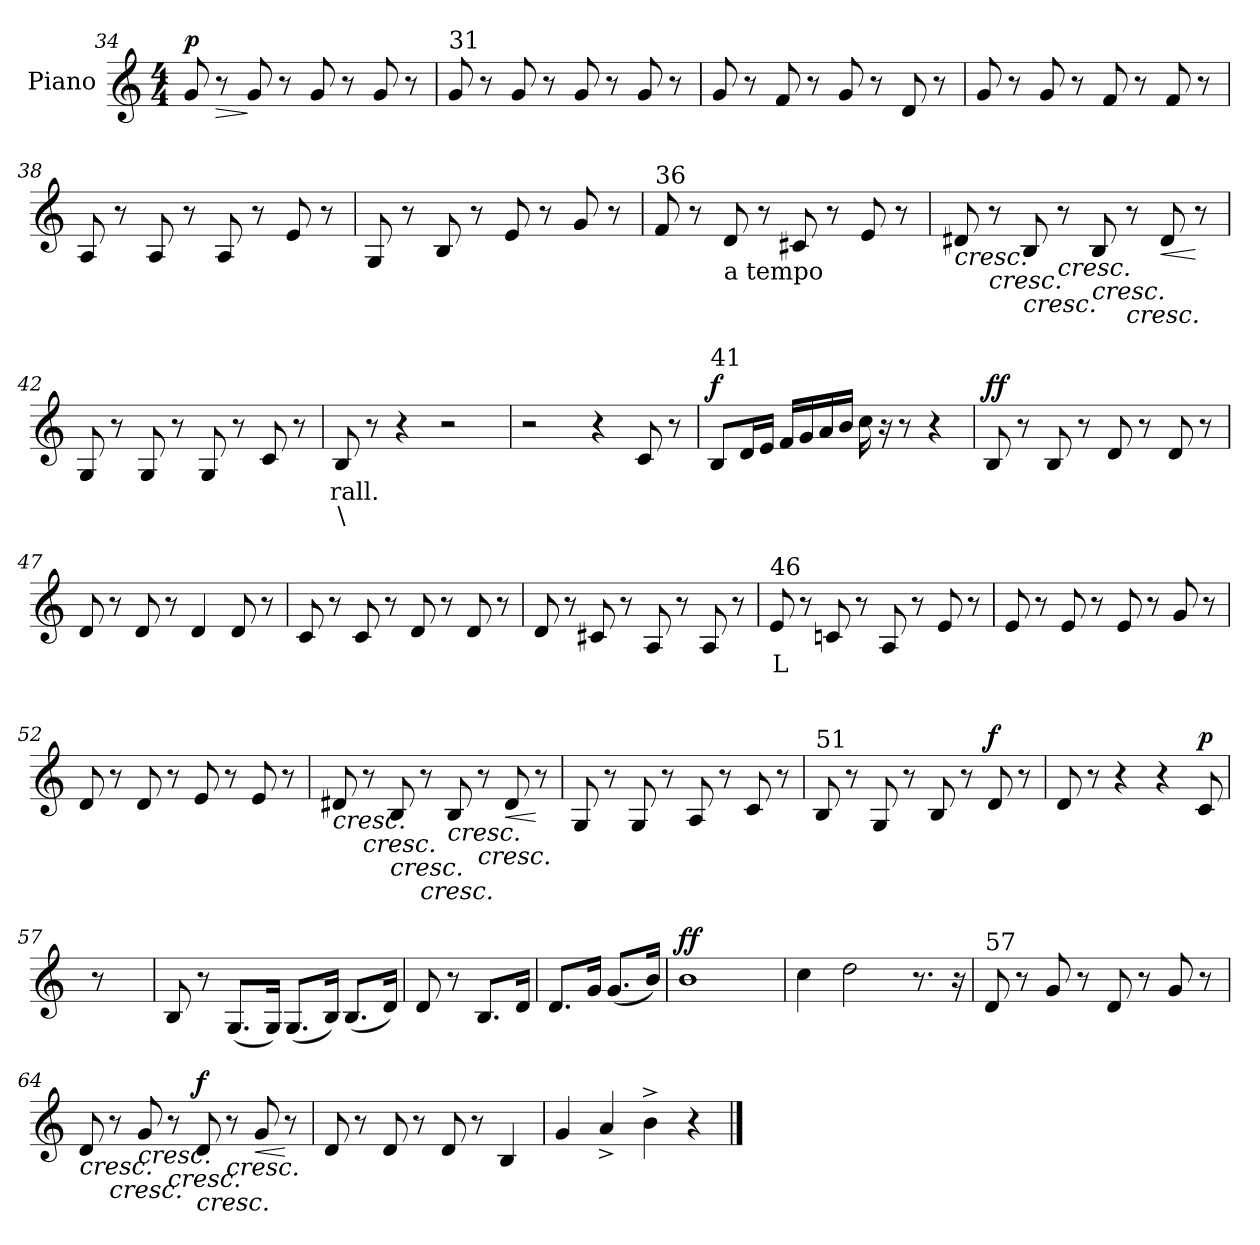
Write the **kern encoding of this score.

**kern	**text	**text	**dynam
*part1	*part1	*part1	*part1
*staff1	*staff1	*staff1	*staff1
*I"Piano	*	*	*
*clefG2	*	*	*
*k[]	*	*	*
*C:	*	*	*
*M4/4	*	*	*
=34	=34	=34	=34
8gi/	.	.	p
!	!	!	!LO:HP:b
8r	.	.	>
8gi/	.	.	]
8r	.	.	.
8gi/	.	.	.
8r	.	.	.
8gi/	.	.	.
8r	.	.	.
!!LO:LB:g=z
=35	=35	=35	=35
!LO:TX:a:t=31	!	!	!
8gi/	.	.	.
8r	.	.	.
8gi/	.	.	.
8r	.	.	.
8gi/	.	.	.
8r	.	.	.
8gi/	.	.	.
8r	.	.	.
=36	=36	=36	=36
8gi/	.	.	.
8r	.	.	.
8fi/	.	.	.
8r	.	.	.
8gi/	.	.	.
8r	.	.	.
8di/	.	.	.
8r	.	.	.
=37	=37	=37	=37
8gi/	.	.	.
8r	.	.	.
8gi/	.	.	.
8r	.	.	.
8fi/	.	.	.
8r	.	.	.
8fi/	.	.	.
8r	.	.	.
=38	=38	=38	=38
8Ai/	.	.	.
8r	.	.	.
8Ai/	.	.	.
8r	.	.	.
8Ai/	.	.	.
8r	.	.	.
8ei/	.	.	.
8r	.	.	.
=39	=39	=39	=39
8Gi/	.	.	.
8r	.	.	.
8Bi/	.	.	.
8r	.	.	.
8ei/	.	.	.
8r	.	.	.
8gi/	.	.	.
8r	.	.	.
!!LO:LB:g=z
=40	=40	=40	=40
!LO:TX:a:t=36	!	!	!
8fi/	.	.	.
8r	.	.	.
!LO:TX:b:t=a tempo	!	!	!
8di/	.	.	.
8r	.	.	.
8c#Xi/	.	.	.
8r	.	.	.
8ei/	.	.	.
8r	.	.	.
=41	=41	=41	=41
!	!	!	!LO:HP:b
8d#Xi/	.	.	<
!	!	!	!LO:HP:b
8r	.	.	<
!	!	!	!LO:HP:b
8Bi/	.	.	<
!	!	!	!LO:HP:b
8r	.	.	<
!	!	!	!LO:HP:b
8Bi/	.	.	<
!	!	!	!LO:HP:b
8r	.	.	<
!	!	!	!LO:HP:b
!	!	!	!LO:HP:n=1:b
8d#i/	.	.	< <
8r	.	.	[ [ [ [ [ [ [
.	.	.	[
=42	=42	=42	=42
8Gi/	.	.	.
8r	.	.	.
8Gi/	.	.	.
8r	.	.	.
8Gi/	.	.	.
8r	.	.	.
8ci/	.	.	.
8r	.	.	.
=43	=43	=43	=43
!	!LO:LY:b:color=#000000	!LO:LY:b:color=#000000	!
8Bi/	rall.	\	.
8r	.	.	.
4r	.	.	.
2r	.	.	.
=44	=44	=44	=44
2r	.	.	.
4r	.	.	.
8ci/	.	.	.
8r	.	.	.
!!LO:PB:g=z
=45	=45	=45	=45
!LO:TX:a:t=41	!	!	!
8Bi/L	.	.	f
16di/L	.	.	.
16ei/JJ	.	.	.
16fi/LL	.	.	.
16gi/	.	.	.
16ai/	.	.	.
16bi/JJ	.	.	.
16cci\	.	.	.
16r	.	.	.
8r	.	.	.
4r	.	.	.
=46	=46	=46	=46
8Bi/	.	.	ff
8r	.	.	.
8Bi/	.	.	.
8r	.	.	.
8di/	.	.	.
8r	.	.	.
8di/	.	.	.
8r	.	.	.
=47	=47	=47	=47
8di/	.	.	.
8r	.	.	.
8di/	.	.	.
8r	.	.	.
4di/	.	.	.
8di/	.	.	.
8r	.	.	.
=48	=48	=48	=48
8ci/	.	.	.
8r	.	.	.
8ci/	.	.	.
8r	.	.	.
8di/	.	.	.
8r	.	.	.
8di/	.	.	.
8r	.	.	.
=49	=49	=49	=49
8di/	.	.	.
8r	.	.	.
8c#Xi/	.	.	.
8r	.	.	.
8Ai/	.	.	.
8r	.	.	.
8Ai/	.	.	.
8r	.	.	.
!!LO:LB:g=z
=50	=50	=50	=50
!LO:TX:a:t=46	!	!	!
!	!LO:LY:b:color=#000000	!LO:LY:b:color=#000000	!
8ei/	L	_	.
8r	.	.	.
8cni/	.	.	.
8r	.	.	.
8Ai/	.	.	.
8r	.	.	.
8ei/	.	.	.
8r	.	.	.
=51	=51	=51	=51
8ei/	.	.	.
8r	.	.	.
8ei/	.	.	.
8r	.	.	.
8ei/	.	.	.
8r	.	.	.
8gi/	.	.	.
8r	.	.	.
=52	=52	=52	=52
8di/	.	.	.
8r	.	.	.
8di/	.	.	.
8r	.	.	.
8ei/	.	.	.
8r	.	.	.
8ei/	.	.	.
8r	.	.	.
=53	=53	=53	=53
!	!	!	!LO:HP:b
8d#Xi/	.	.	<
!	!	!	!LO:HP:b
8r	.	.	<
!	!	!	!LO:HP:b
8Bi/	.	.	<
!	!	!	!LO:HP:b
8r	.	.	<
!	!	!	!LO:HP:b
8Bi/	.	.	<
!	!	!	!LO:HP:b
8r	.	.	<
!	!	!	!LO:HP:b
!	!	!	!LO:HP:n=1:b
8d#i/	.	.	< <
8r	.	.	[ [ [ [ [ [ [
.	.	.	[
=54	=54	=54	=54
8Gi/	.	.	.
8r	.	.	.
8Gi/	.	.	.
8r	.	.	.
8Ai/	.	.	.
8r	.	.	.
8ci/	.	.	.
8r	.	.	.
!!LO:LB:g=z
=55	=55	=55	=55
!LO:TX:a:t=51	!	!	!
8Bi/	.	.	.
8r	.	.	.
8Gi/	.	.	.
8r	.	.	.
8Bi/	.	.	.
8r	.	.	.
8di/	.	.	f
8r	.	.	.
=56	=56	=56	=56
8di/	.	.	.
8r	.	.	.
4r	.	.	.
4r	.	.	.
8ci/	.	.	p
=57	=57	=57	=57
8r	.	.	.
=58	=58	=58	=58
8Bi/	.	.	.
8r	.	.	.
(8.Gi/L	.	.	.
16Gi/Jk)	.	.	.
(8.Gi/L	.	.	.
16Bi/Jk)	.	.	.
(8.Bi/L	.	.	.
16di/Jk)	.	.	.
=59	=59	=59	=59
8di/	.	.	.
8r	.	.	.
8.Bi/L	.	.	.
16di/Jk	.	.	.
=60	=60	=60	=60
8.di/L	.	.	.
16gi/Jk	.	.	.
(8.gi/L	.	.	.
16bi/Jk)	.	.	.
=61	=61	=61	=61
1bi	.	.	ff
=62	=62	=62	=62
4cci\	.	.	.
2ddi\	.	.	.
8.r	.	.	.
16r	.	.	.
!!LO:LB:g=z
=63	=63	=63	=63
!LO:TX:a:t=57	!	!	!
8di/	.	.	.
8r	.	.	.
8gi/	.	.	.
8r	.	.	.
8di/	.	.	.
8r	.	.	.
8gi/	.	.	.
8r	.	.	.
=64	=64	=64	=64
!	!	!	!LO:HP:b
8di/	.	.	<
!	!	!	!LO:HP:b
8r	.	.	<
!	!	!	!LO:HP:b
8gi/	.	.	<
!	!	!	!LO:HP:b
8r	.	.	<
!	!	!	!LO:HP:b
8di/	.	.	< f
!	!	!	!LO:HP:b
8r	.	.	<
!	!	!	!LO:HP:b
!	!	!	!LO:HP:n=1:b
8gi/	.	.	< <
8r	.	.	[ [ [ [ [ [ [
.	.	.	[
=65	=65	=65	=65
8di/	.	.	.
8r	.	.	.
8di/	.	.	.
8r	.	.	.
8di/	.	.	.
8r	.	.	.
4Bi/	.	.	.
=66	=66	=66	=66
4gi/	.	.	.
4a^i/	.	.	.
4b^i\	.	.	.
4r	.	.	.
==	==	==	==
*-	*-	*-	*-
